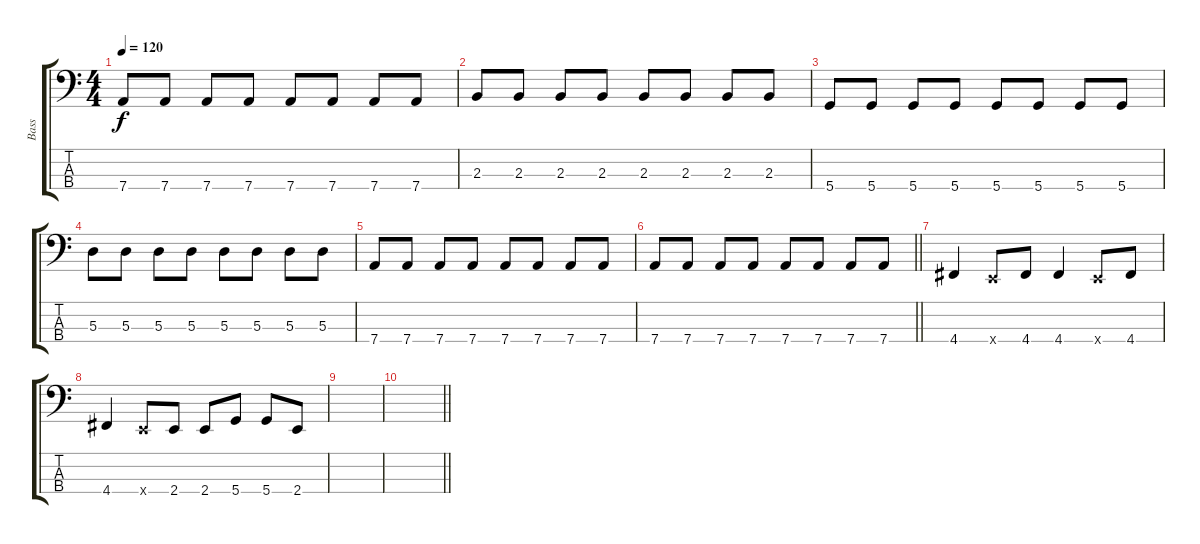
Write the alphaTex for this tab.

\track ("Bass" "Bass") {instrument electricbassfinger}
\staff {score tabs}
\tuning (G2 D2 A1 D1) {hide}
\ts (4 4)
\tempo 120
\clef f4
\ks c
7.4.8{dy f} 7.4.8 7.4.8 7.4.8 7.4.8 7.4.8 7.4.8 7.4.8 |
2.3.8 2.3.8 2.3.8 2.3.8 2.3.8 2.3.8 2.3.8 2.3.8 |
5.4.8 5.4.8 5.4.8 5.4.8 5.4.8 5.4.8 5.4.8 5.4.8 |
5.3.8 5.3.8 5.3.8 5.3.8 5.3.8 5.3.8 5.3.8 5.3.8 |
7.4.8 7.4.8 7.4.8 7.4.8 7.4.8 7.4.8 7.4.8 7.4.8 |
\barLineRight lightlight
7.4.8 7.4.8 7.4.8 7.4.8 7.4.8 7.4.8 7.4.8 7.4.8 |
\section ("" "")
4.4.4 2.4{x}.8 4.4.8 4.4.4 2.4{x}.8 4.4.8 |
4.4.4 2.4{x}.8 2.4.8 2.4.8 5.4.8 5.4.8 2.4.8 |
|
\barLineRight lightlight
